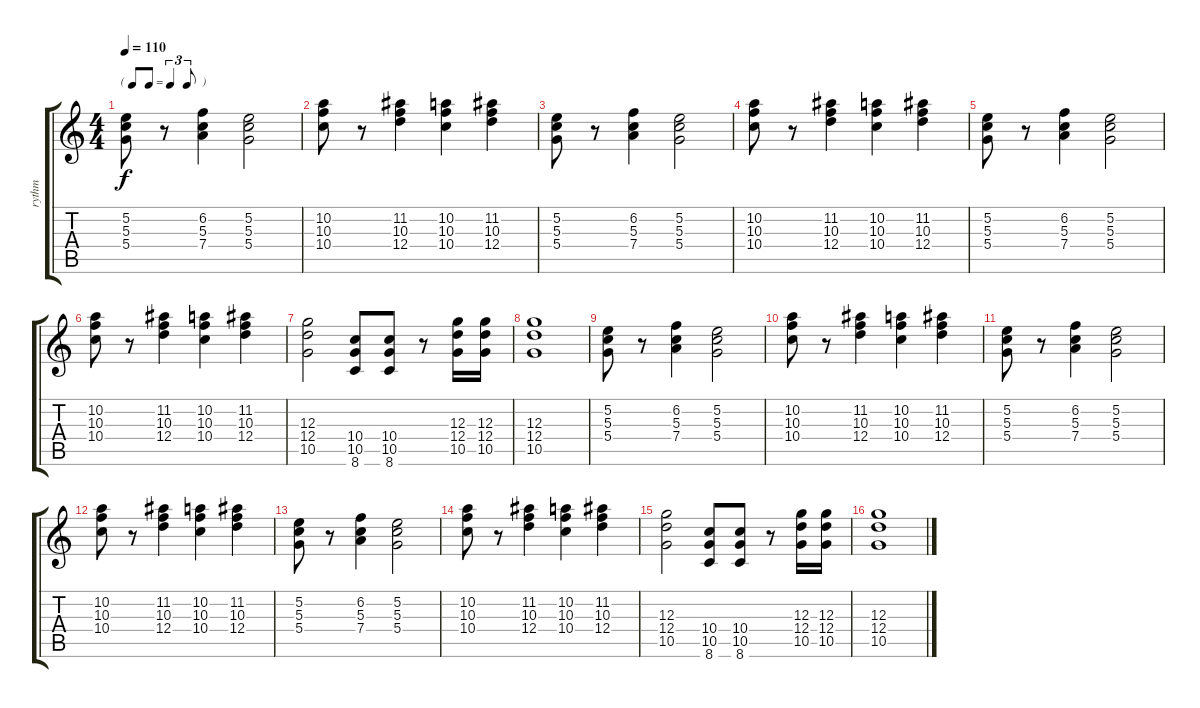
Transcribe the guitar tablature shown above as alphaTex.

\track ("rythm" "rythm") {instrument overdrivenguitar}
\staff {score tabs}
\tuning (E4 B3 G3 D3 A2 E2) {hide}
\ts (4 4)
\tf triplet8th
\tempo 110
\clef g2
\ks c
(5.2 5.3 5.4).8{dy f} r.8 (6.2 5.3 7.4).4 (5.2 5.3 5.4).2 |
(10.2 10.3 10.4).8 r.8 (11.2 10.3 12.4).4 (10.2 10.3 10.4).4 (11.2 10.3 12.4).4 |
(5.2 5.3 5.4).8 r.8 (6.2 5.3 7.4).4 (5.2 5.3 5.4).2 |
(10.2 10.3 10.4).8 r.8 (11.2 10.3 12.4).4 (10.2 10.3 10.4).4 (11.2 10.3 12.4).4 |
(5.2 5.3 5.4).8 r.8 (6.2 5.3 7.4).4 (5.2 5.3 5.4).2 |
(10.2 10.3 10.4).8 r.8 (11.2 10.3 12.4).4 (10.2 10.3 10.4).4 (11.2 10.3 12.4).4 |
(12.3 12.4 10.5).2 (10.4 10.5 8.6).8 (10.4 10.5 8.6).8 r.8 (12.3 12.4 10.5).16 (12.3 12.4 10.5).16 |
(12.3 12.4 10.5).1 |
(5.2 5.3 5.4).8 r.8 (6.2 5.3 7.4).4 (5.2 5.3 5.4).2 |
(10.2 10.3 10.4).8 r.8 (11.2 10.3 12.4).4 (10.2 10.3 10.4).4 (11.2 10.3 12.4).4 |
(5.2 5.3 5.4).8 r.8 (6.2 5.3 7.4).4 (5.2 5.3 5.4).2 |
(10.2 10.3 10.4).8 r.8 (11.2 10.3 12.4).4 (10.2 10.3 10.4).4 (11.2 10.3 12.4).4 |
(5.2 5.3 5.4).8 r.8 (6.2 5.3 7.4).4 (5.2 5.3 5.4).2 |
(10.2 10.3 10.4).8 r.8 (11.2 10.3 12.4).4 (10.2 10.3 10.4).4 (11.2 10.3 12.4).4 |
(12.3 12.4 10.5).2 (10.4 10.5 8.6).8 (10.4 10.5 8.6).8 r.8 (12.3 12.4 10.5).16 (12.3 12.4 10.5).16 |
(12.3 12.4 10.5).1
